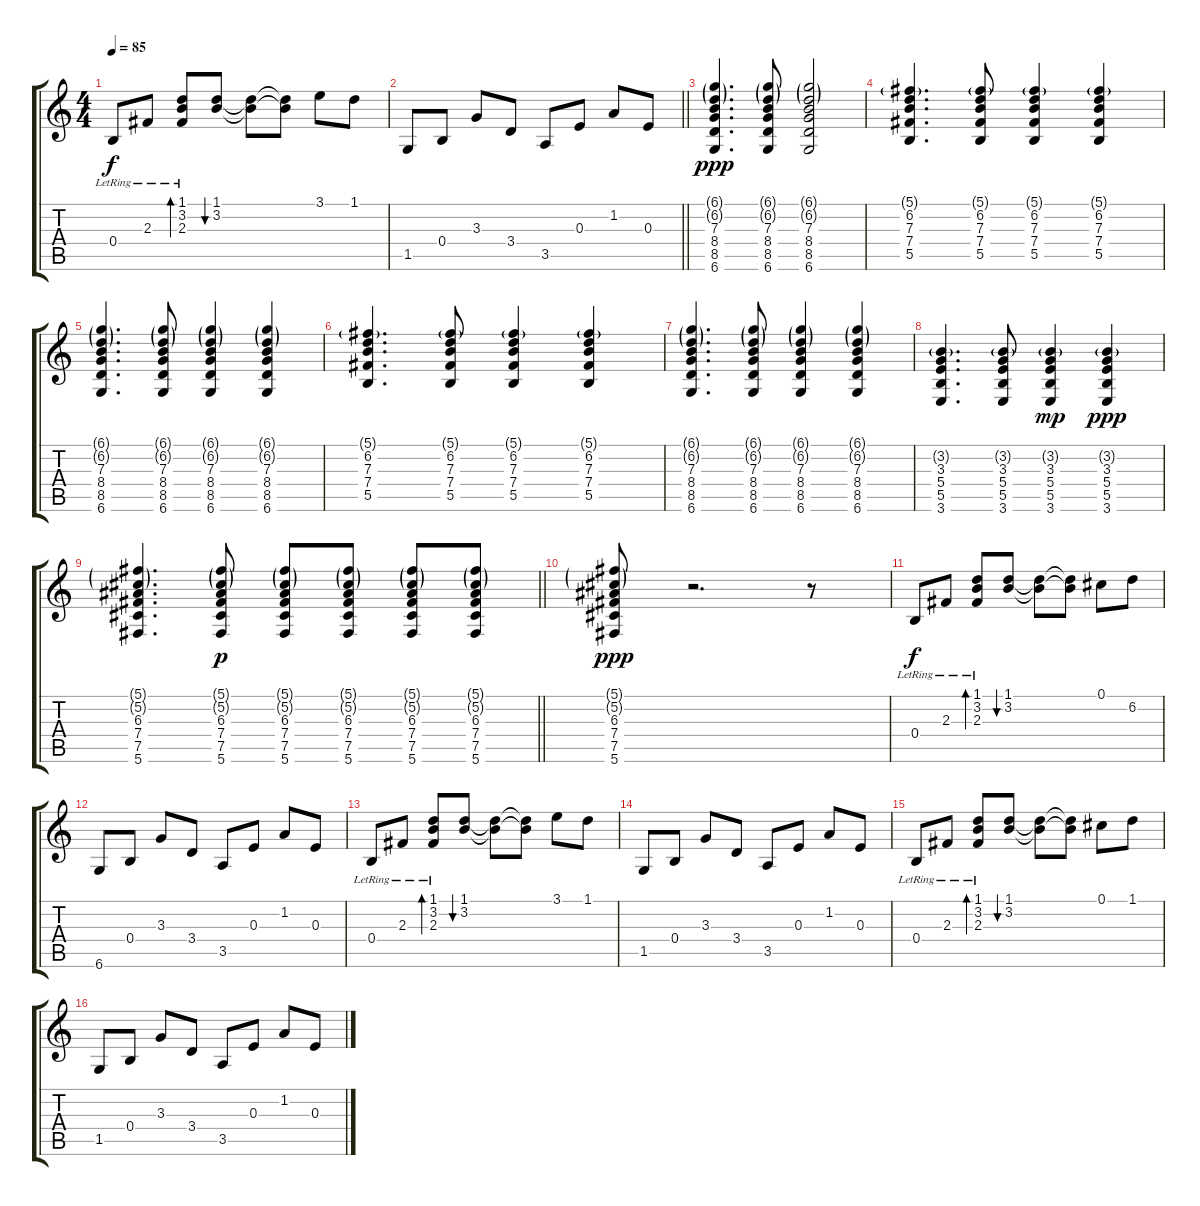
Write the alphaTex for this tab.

\track "" {instrument acousticguitarsteel}
\staff {score tabs}
\tuning (Db4 Ab3 E3 B2 Gb2 Db2) {hide}
\ts (4 4)
\tempo 85
\clef g2
\ks c
0.4{lr}.8{dy f} 2.3{lr}.8 (1.1 3.2 2.3{lr}).8{bd 240} (1.1 3.2).8{bu 240} (1.1{t} 3.2{t}).8 (1.1{t} 3.2{t}).8 3.1.8 1.1.8 |
\barLineRight lightlight
1.5.8 0.4.8 3.3.8 3.4.8 3.5.8 0.3.8 1.2.8 0.3.8 |
(6.1{g} 6.2{g} 7.3 8.4 8.5 6.6).4{d dy ppp} (6.1{g} 6.2{g} 7.3 8.4 8.5 6.6).8 (6.1{g} 6.2{g} 7.3 8.4 8.5 6.6).2 |
(5.1{g} 6.2 7.3 7.4 5.5).4{d} (5.1{g} 6.2 7.3 7.4 5.5).8 (5.1{g} 6.2 7.3 7.4 5.5).4 (5.1{g} 6.2 7.3 7.4 5.5).4 |
(6.1{g} 6.2{g} 7.3 8.4 8.5 6.6).4{d} (6.1{g} 6.2{g} 7.3 8.4 8.5 6.6).8 (6.1{g} 6.2{g} 7.3 8.4 8.5 6.6).4 (6.1{g} 6.2{g} 7.3 8.4 8.5 6.6).4 |
(5.1{g} 6.2 7.3 7.4 5.5).4{d} (5.1{g} 6.2 7.3 7.4 5.5).8 (5.1{g} 6.2 7.3 7.4 5.5).4 (5.1{g} 6.2 7.3 7.4 5.5).4 |
(6.1{g} 6.2{g} 7.3 8.4 8.5 6.6).4{d} (6.1{g} 6.2{g} 7.3 8.4 8.5 6.6).8 (6.1{g} 6.2{g} 7.3 8.4 8.5 6.6).4 (6.1{g} 6.2{g} 7.3 8.4 8.5 6.6).4 |
(3.2{g} 3.3 5.4 5.5 3.6).4{d} (3.2{g} 3.3 5.4 5.5 3.6).8 (3.2{g} 3.3 5.4 5.5 3.6).4{dy mp} (3.2{g} 3.3 5.4 5.5 3.6).4{dy ppp} |
\barLineRight lightlight
(5.1{g} 5.2{g} 6.3 7.4 7.5 5.6).4{d} (5.1{g} 5.2{g} 6.3 7.4 7.5 5.6).8{dy p} (5.1{g} 5.2{g} 6.3 7.4 7.5 5.6).8 (5.1{g} 5.2{g} 6.3 7.4 7.5 5.6).8 (5.1{g} 5.2{g} 6.3 7.4 7.5 5.6).8 (5.1{g} 5.2{g} 6.3 7.4 7.5 5.6).8 |
(5.1{g} 5.2{g} 6.3 7.4 7.5 5.6).8{dy ppp} r.2{d} r.8 |
0.4{lr}.8{dy f} 2.3{lr}.8 (1.1 3.2 2.3{lr}).8{bd 240} (1.1 3.2).8{bu 240} (1.1{t} 3.2{t}).8 (1.1{t} 3.2{t}).8 0.1.8 6.2.8 |
6.6.8 0.4.8 3.3.8 3.4.8 3.5.8 0.3.8 1.2.8 0.3.8 |
0.4{lr}.8 2.3{lr}.8 (1.1 3.2 2.3{lr}).8{bd 240} (1.1 3.2).8{bu 240} (1.1{t} 3.2{t}).8 (1.1{t} 3.2{t}).8 3.1.8 1.1.8 |
1.5.8 0.4.8 3.3.8 3.4.8 3.5.8 0.3.8 1.2.8 0.3.8 |
0.4{lr}.8 2.3{lr}.8 (1.1 3.2 2.3{lr}).8{bd 240} (1.1 3.2).8{bu 240} (1.1{t} 3.2{t}).8 (1.1{t} 3.2{t}).8 0.1.8 1.1.8 |
1.5.8 0.4.8 3.3.8 3.4.8 3.5.8 0.3.8 1.2.8 0.3.8
